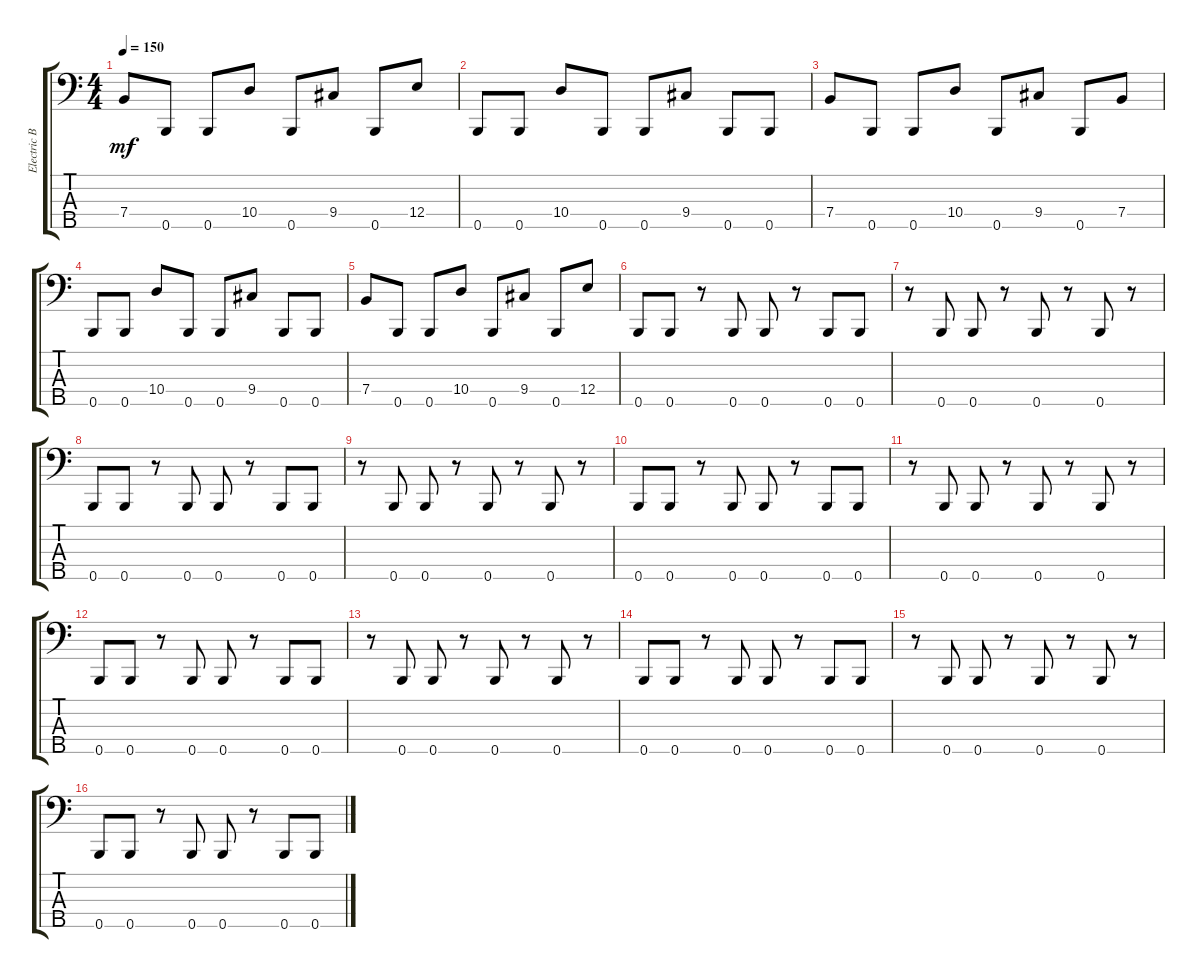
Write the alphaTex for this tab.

\track ("Electric Bass" "Electric B") {instrument electricbasspick}
\staff {score tabs}
\tuning (G2 D2 A1 E1 B0) {hide}
\ts (4 4)
\tempo 150
\clef f4
\ks c
7.4.8{dy mf} 0.5.8 0.5.8 10.4.8 0.5.8 9.4.8 0.5.8 12.4.8 |
0.5.8 0.5.8 10.4.8 0.5.8 0.5.8 9.4.8 0.5.8 0.5.8 |
7.4.8 0.5.8 0.5.8 10.4.8 0.5.8 9.4.8 0.5.8 7.4.8 |
0.5.8 0.5.8 10.4.8 0.5.8 0.5.8 9.4.8 0.5.8 0.5.8 |
7.4.8 0.5.8 0.5.8 10.4.8 0.5.8 9.4.8 0.5.8 12.4.8 |
0.5.8 0.5.8 r.8 0.5.8 0.5.8 r.8 0.5.8 0.5.8 |
r.8 0.5.8 0.5.8 r.8 0.5.8 r.8 0.5.8 r.8 |
0.5.8 0.5.8 r.8 0.5.8 0.5.8 r.8 0.5.8 0.5.8 |
r.8 0.5.8 0.5.8 r.8 0.5.8 r.8 0.5.8 r.8 |
0.5.8 0.5.8 r.8 0.5.8 0.5.8 r.8 0.5.8 0.5.8 |
r.8 0.5.8 0.5.8 r.8 0.5.8 r.8 0.5.8 r.8 |
0.5.8 0.5.8 r.8 0.5.8 0.5.8 r.8 0.5.8 0.5.8 |
r.8 0.5.8 0.5.8 r.8 0.5.8 r.8 0.5.8 r.8 |
0.5.8 0.5.8 r.8 0.5.8 0.5.8 r.8 0.5.8 0.5.8 |
r.8 0.5.8 0.5.8 r.8 0.5.8 r.8 0.5.8 r.8 |
0.5.8 0.5.8 r.8 0.5.8 0.5.8 r.8 0.5.8 0.5.8
